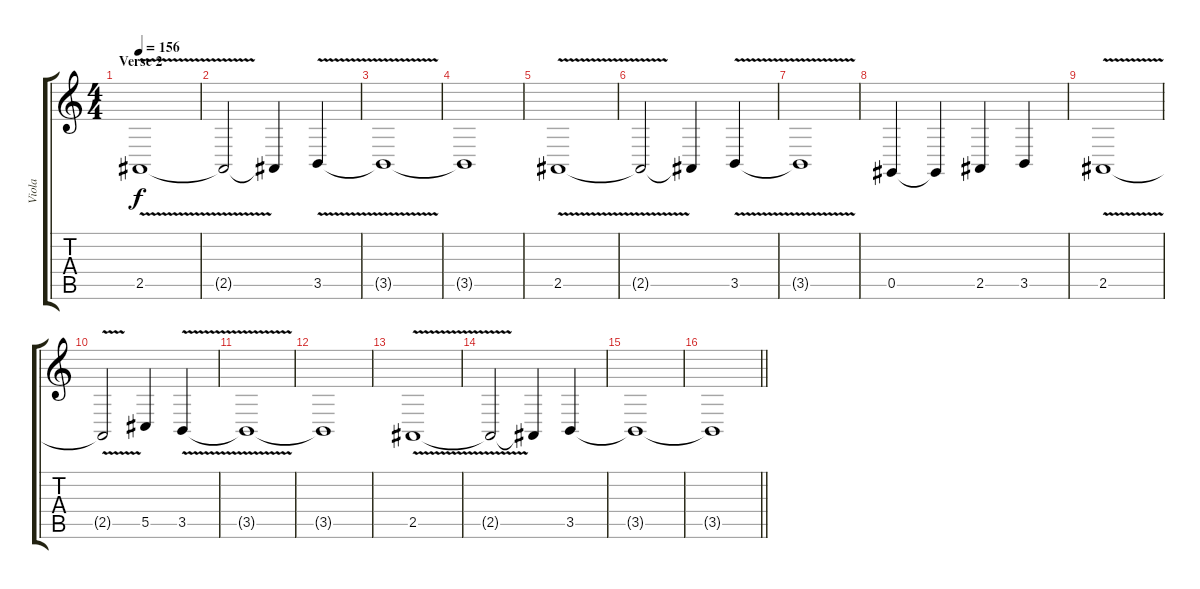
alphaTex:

\track ("Viola" "Viola") {instrument viola}
\staff {score tabs}
\tuning (Eb4 Bb3 Gb3 Db3 Ab2 Db2) {hide}
\ts (4 4)
\section ("" "Verse 2")
\tempo 156
\clef g2
\ks c
2.5{v}.1{dy f volume 11} |
2.5{t}.2 2.5{t}.4 3.5{v}.4 |
3.5{t}.1 |
3.5{t}.1 |
2.5{v}.1 |
2.5{t}.2 2.5{t}.4 3.5{v}.4 |
3.5{t}.1 |
0.5.4 0.5{t}.4 2.5.4 3.5.4 |
2.5{v}.1 |
2.5{t}.2 5.5.4 3.5{v}.4 |
3.5{t}.1 |
3.5{t}.1 |
2.5{v}.1 |
2.5{t}.2 2.5{t}.4 3.5.4 |
3.5{t}.1 |
\barLineRight lightlight
3.5{t}.1
